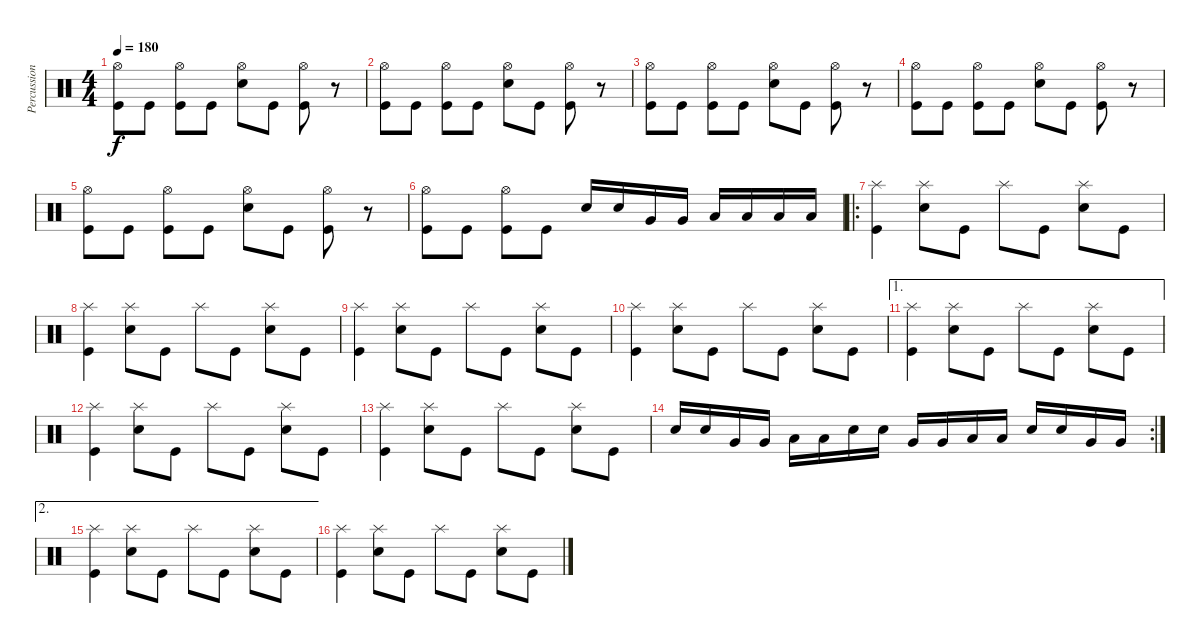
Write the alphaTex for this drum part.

\track ("Percussions" "Percussion") {instrument percussion}
\staff {score}
\articulation defaults
\ts (4 4)
\tempo 180
\clef neutral
\ks c
("Kick (hit)" "Hi-Hat (open)").8{dy f} "Kick (hit)".8 ("Kick (hit)" "Hi-Hat (open)").8 "Kick (hit)".8 ("Electric Snare (hit)" "Hi-Hat (open)").8 "Kick (hit)".8 ("Kick (hit)" "Hi-Hat (open)").8 r.8 |
("Kick (hit)" "Hi-Hat (open)").8 "Kick (hit)".8 ("Kick (hit)" "Hi-Hat (open)").8 "Kick (hit)".8 ("Electric Snare (hit)" "Hi-Hat (open)").8 "Kick (hit)".8 ("Kick (hit)" "Hi-Hat (open)").8 r.8 |
("Kick (hit)" "Hi-Hat (open)").8 "Kick (hit)".8 ("Kick (hit)" "Hi-Hat (open)").8 "Kick (hit)".8 ("Electric Snare (hit)" "Hi-Hat (open)").8 "Kick (hit)".8 ("Kick (hit)" "Hi-Hat (open)").8 r.8 |
("Kick (hit)" "Hi-Hat (open)").8 "Kick (hit)".8 ("Kick (hit)" "Hi-Hat (open)").8 "Kick (hit)".8 ("Electric Snare (hit)" "Hi-Hat (open)").8 "Kick (hit)".8 ("Kick (hit)" "Hi-Hat (open)").8 r.8 |
("Kick (hit)" "Hi-Hat (open)").8 "Kick (hit)".8 ("Kick (hit)" "Hi-Hat (open)").8 "Kick (hit)".8 ("Electric Snare (hit)" "Hi-Hat (open)").8 "Kick (hit)".8 ("Kick (hit)" "Hi-Hat (open)").8 r.8 |
("Kick (hit)" "Hi-Hat (open)").8 "Kick (hit)".8 ("Kick (hit)" "Hi-Hat (open)").8 "Kick (hit)".8 "Electric Snare (hit)".16 "Electric Snare (hit)".16 "Very Low Tom (hit)".16 "Very Low Tom (hit)".16 "Low Floor Tom (hit)".16 "Low Floor Tom (hit)".16 "Low Floor Tom (hit)".16 "Low Floor Tom (hit)".16 |
\ro
("Splash (hit)" "Kick (hit)").4 ("Splash (hit)" "Electric Snare (hit)").8 "Kick (hit)".8 "Splash (hit)".8 "Kick (hit)".8 ("Splash (hit)" "Electric Snare (hit)").8 "Kick (hit)".8 |
("Splash (hit)" "Kick (hit)").4 ("Splash (hit)" "Electric Snare (hit)").8 "Kick (hit)".8 "Splash (hit)".8 "Kick (hit)".8 ("Splash (hit)" "Electric Snare (hit)").8 "Kick (hit)".8 |
("Splash (hit)" "Kick (hit)").4 ("Splash (hit)" "Electric Snare (hit)").8 "Kick (hit)".8 "Splash (hit)".8 "Kick (hit)".8 ("Splash (hit)" "Electric Snare (hit)").8 "Kick (hit)".8 |
("Splash (hit)" "Kick (hit)").4 ("Splash (hit)" "Electric Snare (hit)").8 "Kick (hit)".8 "Splash (hit)".8 "Kick (hit)".8 ("Splash (hit)" "Electric Snare (hit)").8 "Kick (hit)".8 |
\ae 1
("Splash (hit)" "Kick (hit)").4 ("Splash (hit)" "Electric Snare (hit)").8 "Kick (hit)".8 "Splash (hit)".8 "Kick (hit)".8 ("Splash (hit)" "Electric Snare (hit)").8 "Kick (hit)".8 |
("Splash (hit)" "Kick (hit)").4 ("Splash (hit)" "Electric Snare (hit)").8 "Kick (hit)".8 "Splash (hit)".8 "Kick (hit)".8 ("Splash (hit)" "Electric Snare (hit)").8 "Kick (hit)".8 |
("Splash (hit)" "Kick (hit)").4 ("Splash (hit)" "Electric Snare (hit)").8 "Kick (hit)".8 "Splash (hit)".8 "Kick (hit)".8 ("Splash (hit)" "Electric Snare (hit)").8 "Kick (hit)".8 |
\rc 2 "Electric Snare (hit)".16 "Electric Snare (hit)".16 "Very Low Tom (hit)".16 "Very Low Tom (hit)".16 "Low Floor Tom (hit)".16 "Low Floor Tom (hit)".16 "Electric Snare (hit)".16 "Electric Snare (hit)".16 "Very Low Tom (hit)".16 "Very Low Tom (hit)".16 "Low Floor Tom (hit)".16 "Low Floor Tom (hit)".16 "Electric Snare (hit)".16 "Electric Snare (hit)".16 "Very Low Tom (hit)".16 "Very Low Tom (hit)".16
|
\ae 2
("Splash (hit)" "Kick (hit)").4 ("Splash (hit)" "Electric Snare (hit)").8 "Kick (hit)".8 "Splash (hit)".8 "Kick (hit)".8 ("Splash (hit)" "Electric Snare (hit)").8 "Kick (hit)".8 |
("Splash (hit)" "Kick (hit)").4 ("Splash (hit)" "Electric Snare (hit)").8 "Kick (hit)".8 "Splash (hit)".8 "Kick (hit)".8 ("Splash (hit)" "Electric Snare (hit)").8 "Kick (hit)".8
